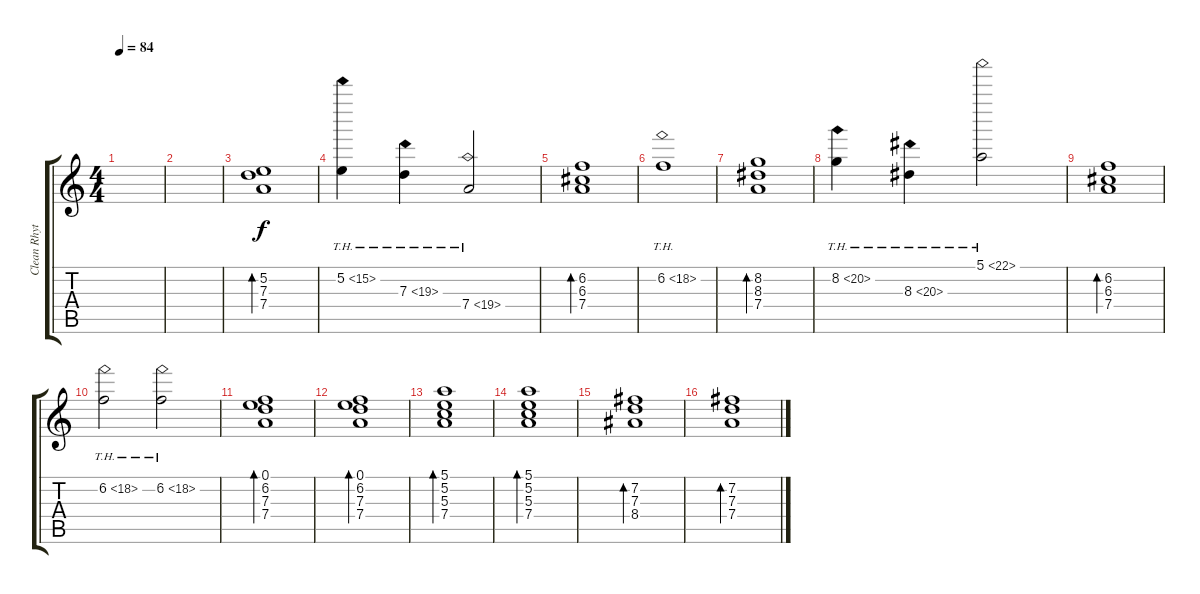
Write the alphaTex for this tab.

\track ("Clean Rhythm" "Clean Rhyt") {instrument electricguitarclean}
\staff {score tabs}
\tuning (E4 B3 G3 D3 A2 E2) {hide}
\ts (4 4)
\tempo 84
\clef g2
\ks c
|
|
(5.2 7.3 7.4).1{bd 240} |
5.2{th 10}.4 7.3{th 12}.4 7.4{th 12}.2 |
(6.2 6.3 7.4).1{bd 240} |
6.2{th 12}.1 |
(8.2 8.3 7.4).1{bd 240} |
8.2{th 12}.4 8.3{th 12}.4 5.1{th 17}.2 |
(6.2 6.3 7.4).1{bd 240} |
6.2{th 12}.2 6.2{th 12}.2 |
(0.1 6.2 7.3 7.4).1{bd 240} |
(0.1 6.2 7.3 7.4).1{bd 240} |
(5.1 5.2 5.3 7.4).1{bd 240} |
(5.1 5.2 5.3 7.4).1{bd 240} |
(7.2 7.3 8.4).1{bd 240} |
(7.2 7.3 7.4).1{bd 240}
